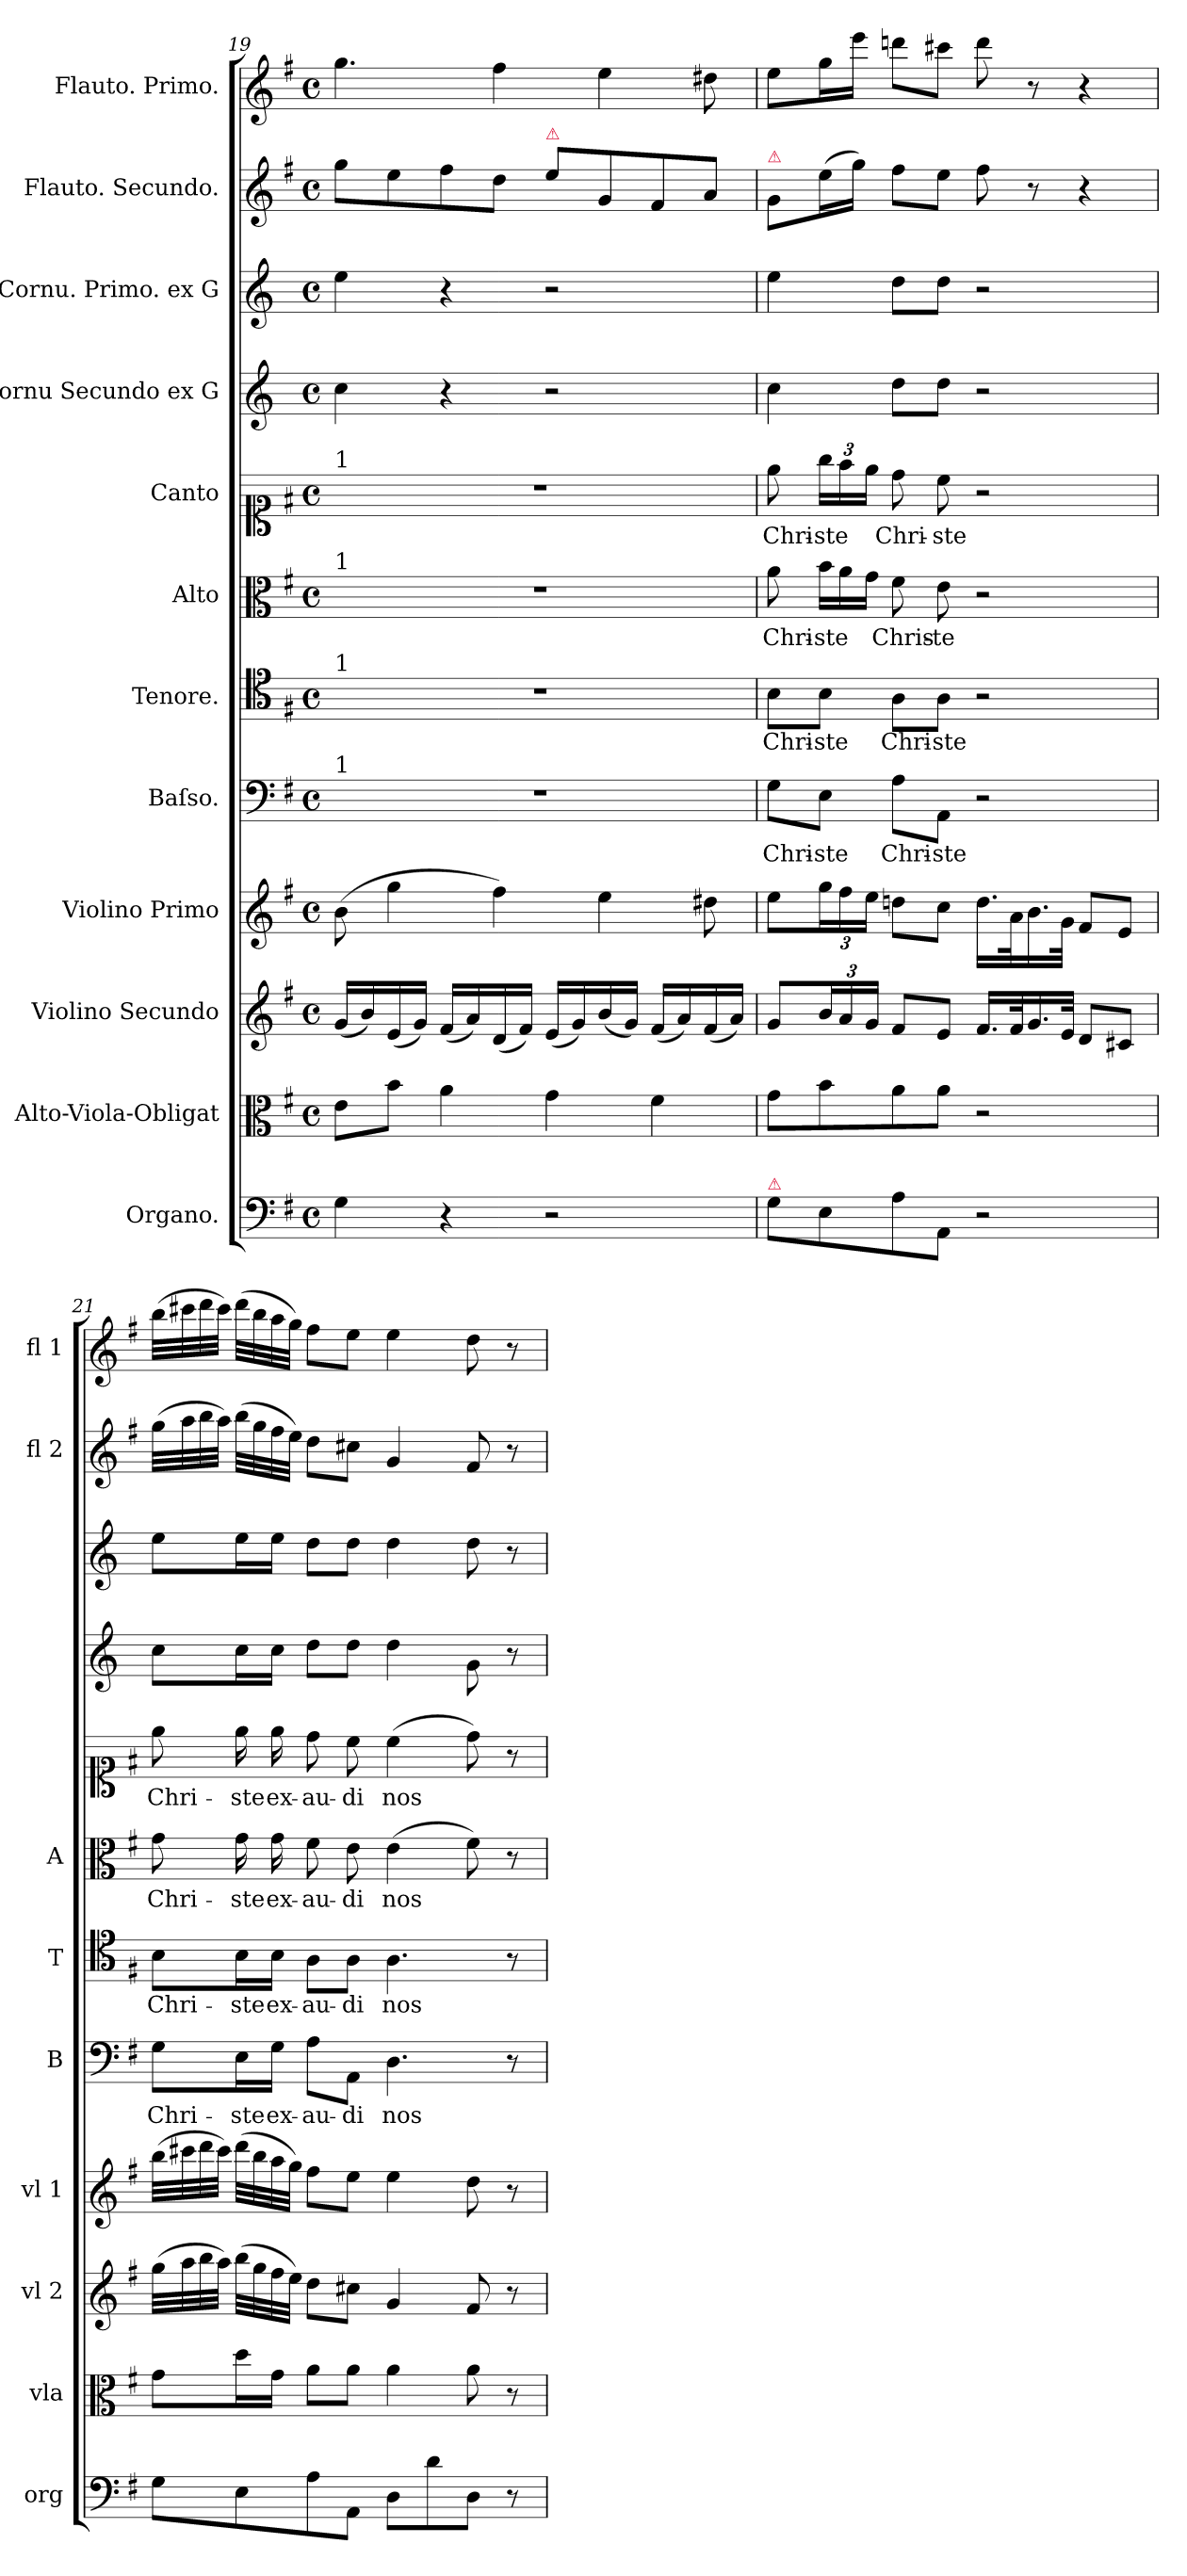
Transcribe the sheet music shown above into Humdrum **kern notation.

**kern	**kern	**kern	**dynam	**kern	**dynam	**kern	**text	**kern	**text	**kern	**text	**kern	**text	**kern	**dynam	**kern	**dynam	**kern	**dynam	**kern	**dynam
*part12	*part11	*part10	*part10	*part9	*part9	*part8	*part8	*part7	*part7	*part6	*part6	*part5	*part5	*part4	*part4	*part3	*part3	*part2	*part2	*part1	*part1
*staff12	*staff11	*staff10	*staff10	*staff9	*staff9	*staff8	*staff8	*staff7	*staff7	*staff6	*staff6	*staff5	*staff5	*staff4	*staff4	*staff3	*staff3	*staff2	*staff2	*staff1	*staff1
*I"Organo.	*I"Alto-Viola-Obligat	*I"Violino Secundo	*	*I"Violino Primo	*	*I"Baſso.	*	*I"Tenore.	*	*I"Alto	*	*I"Canto	*	*I"Cornu Secundo ex G	*	*I"Cornu. Primo. ex G	*	*I"Flauto. Secundo.	*	*I"Flauto. Primo.	*
*I'org	*I'vla	*I'vl 2	*	*I'vl 1	*	*I'B	*	*I'T	*	*I'A	*	*	*	*	*	*	*	*I'fl 2	*	*I'fl 1	*
*clefF4	*clefC3	*clefG2	*	*clefG2	*	*clefF4	*	*clefC4	*	*clefC3	*	*clefC1	*	*clefG2	*	*clefG2	*	*clefG2	*	*clefG2	*
*	*	*	*	*	*	*	*	*	*	*	*	*	*	*ITrd3c5	*	*ITrd3c5	*	*	*	*	*
*k[f#]	*k[f#]	*k[f#]	*	*k[f#]	*	*k[f#]	*	*k[f#]	*	*k[f#]	*	*k[f#]	*	*k[f#]	*	*k[f#]	*	*k[f#]	*	*k[f#]	*
*G:	*G:	*G:	*	*G:	*	*G:	*	*G:	*	*G:	*	*G:	*	*G:	*	*G:	*	*G:	*	*G:	*
*M4/4	*M4/4	*M4/4	*	*M4/4	*	*M4/4	*	*M4/4	*	*M4/4	*	*M4/4	*	*M4/4	*	*M4/4	*	*M4/4	*	*M4/4	*
*met(c)	*met(c)	*met(c)	*	*met(c)	*	*met(c)	*	*met(c)	*	*met(c)	*	*met(c)	*	*met(c)	*	*met(c)	*	*met(c)	*	*met(c)	*
=19	=19	=19	=19	=19	=19	=19	=19	=19	=19	=19	=19	=19	=19	=19	=19	=19	=19	=19	=19	=19	=19
!	!	!	!	!	!	!	!	!	!	!	!	!LO:TX:a:t=1	!	!	!	!	!	!	!	!	!
!	!	!	!	!	!	!	!	!	!	!LO:TX:a:t=1	!	!	!	!	!	!	!	!	!	!	!
!	!	!	!	!	!	!	!	!LO:TX:a:t=1	!	!	!	!	!	!	!	!	!	!	!	!	!
!	!	!	!	!	!	!LO:TX:a:t=1	!	!	!	!	!	!	!	!	!	!	!	!	!	!	!
4G\	8e\L	(16g/LL	.	(>8b\	.	1r	.	1r	.	1r	.	1r	.	4g\	.	4b\	.	8gg\L	.	4.gg\	.
.	.	16b/)	.	.	.	.	.	.	.	.	.	.	.	.	.	.	.	.	.	.	.
.	8b\J	(16e/	.	4gg\	.	.	.	.	.	.	.	.	.	.	.	.	.	8ee\	.	.	.
.	.	16g/JJ)	.	.	.	.	.	.	.	.	.	.	.	.	.	.	.	.	.	.	.
4r	4a\	(16f#/LL	.	.	.	.	.	.	.	.	.	.	.	4r	.	4r	.	8ff#\	.	.	.
.	.	16a/)	.	.	.	.	.	.	.	.	.	.	.	.	.	.	.	.	.	.	.
.	.	(16d/	.	4ff#\)	.	.	.	.	.	.	.	.	.	.	.	.	.	8dd\J	.	4ff#\	.
.	.	16f#/JJ)	.	.	.	.	.	.	.	.	.	.	.	.	.	.	.	.	.	.	.
!	!	!	!	!	!	!	!	!	!	!	!	!	!	!	!	!	!	!LO:TX:a:color=crimson:t=⚠	!	!	!
2r	4g\	(16e/LL	.	.	.	.	.	.	.	.	.	.	.	2r	.	2r	.	8ee\L	.	.	.
.	.	16g/)	.	.	.	.	.	.	.	.	.	.	.	.	.	.	.	.	.	.	.
.	.	(16b/	.	4ee\	.	.	.	.	.	.	.	.	.	.	.	.	.	8g/	.	4ee\	.
.	.	16g/JJ)	.	.	.	.	.	.	.	.	.	.	.	.	.	.	.	.	.	.	.
.	4f#\	(16f#/LL	.	.	.	.	.	.	.	.	.	.	.	.	.	.	.	8f#/	.	.	.
.	.	16a/)	.	.	.	.	.	.	.	.	.	.	.	.	.	.	.	.	.	.	.
.	.	(16f#/	.	8dd#X\	.	.	.	.	.	.	.	.	.	.	.	.	.	8a/J	.	8dd#X\	.
.	.	16a/JJ)	.	.	.	.	.	.	.	.	.	.	.	.	.	.	.	.	.	.	.
=20	=20	=20	=20	=20	=20	=20	=20	=20	=20	=20	=20	=20	=20	=20	=20	=20	=20	=20	=20	=20	=20
!	!	!	!	!	!	!	!	!	!	!	!	!	!	!	!	!	!	!LO:TX:a:color=crimson:t=⚠	!	!	!
!LO:TX:a:color=crimson:t=⚠	!	!	!	!	!	!	!	!	!	!	!	!	!	!	!	!	!	!	!	!	!
!	!	!	!	!	!	!	!	!	!	!	!	!	!	!	!LO:DY:b	!	!LO:DY:b	!	!LO:DY:b	!	!LO:DY:b
8G\L	8g\L	8g/L	.	8ee\L	.	8G\L	Chri-	8B\L	Chri-	8a\	Chri-	8ee\	Chri-	4g\	piano	4b\	piano	8g/L	piano	8ee\L	piano
*	*	*	*	*	*	*	*	*	*	*Xtuplet	*	*	*	*	*	*	*	*	*	*	*
8E\	8b\	24b/L	.	24gg\L	.	8E\J	-ste	8B\J	-ste	24b\LL	-ste	24gg\LL	-ste	.	.	.	.	(16ee\L	.	16gg\L	.
.	.	24a/	.	24ff#\	.	.	.	.	.	24a\	.	24ff#\	.	.	.	.	.	.	.	.	.
.	.	.	.	.	.	.	.	.	.	.	.	.	.	.	.	.	.	16gg\JJ)	.	16eee\JJ	.
.	.	24g/JJ	.	24ee\JJ	.	.	.	.	.	24g\JJ	.	24ee\JJ	.	.	.	.	.	.	.	.	.
!	!	!	!	!	!	!	!LO:LY:i	!	!LO:LY:i	!	!	!	!	!	!	!	!	!	!	!	!
8A\	8a\	8f#/L	.	8ddn\L	.	8A\L	Chri-	8A\L	Chri-	8f#\	Chris-	8dd\	Chri-	8a\L	.	8a\L	.	8ff#\L	.	8dddn\L	.
!	!	!	!	!	!	!	!LO:LY:i	!	!LO:LY:i	!	!	!	!	!	!	!	!	!	!	!	!
8AA/J	8a\J	8e/J	.	8cc\J	.	8AA\J	-ste	8A\J	-ste	8e\	-te	8cc\	-ste	8a\J	.	8a\J	.	8ee\J	.	8ccc#X\J	.
!	!	!	!LO:DY:b	!	!LO:DY:b	!	!	!	!	!	!	!	!	!	!	!	!	!	!	!	!
2r	2r	16.f#/LL	piano	16.dd\LL	piano	2r	.	2r	.	2r	.	2r	.	2r	.	2r	.	8ff#\	.	8ddd\	.
.	.	32f#/K	.	32a\K	.	.	.	.	.	.	.	.	.	.	.	.	.	.	.	.	.
.	.	16.g/	.	16.b\	.	.	.	.	.	.	.	.	.	.	.	.	.	8r	.	8r	.
.	.	32e/JJk	.	32g\JJk	.	.	.	.	.	.	.	.	.	.	.	.	.	.	.	.	.
.	.	8d/L	.	8f#/L	.	.	.	.	.	.	.	.	.	.	.	.	.	4r	.	4r	.
.	.	8c#X/J	.	8e/J	.	.	.	.	.	.	.	.	.	.	.	.	.	.	.	.	.
=21	=21	=21	=21	=21	=21	=21	=21	=21	=21	=21	=21	=21	=21	=21	=21	=21	=21	=21	=21	=21	=21
!	!	!	!LO:DY:b	!	!LO:DY:b	!	!	!	!	!	!	!	!	!	!	!	!LO:DY:b	!	!LO:DY:b	!	!LO:DY:b
8G\L	8g\L	(32gg\LLL	forte	(32bb\LLL	forte	8G\L	Chri-	8B\L	Chri-	8g\	Chri-	8ee\	Chri-	8g\L	.	8b\L	for	(32gg\LLL	for	(32bb\LLL	forte
.	.	32aa\	.	32ccc#X\	.	.	.	.	.	.	.	.	.	.	.	.	.	32aa\	.	32ccc#X\	.
.	.	32bb\	.	32ddd\	.	.	.	.	.	.	.	.	.	.	.	.	.	32bb\	.	32ddd\	.
.	.	32aa\JJJ)	.	32ccc#\JJJ)	.	.	.	.	.	.	.	.	.	.	.	.	.	32aa\JJJ)	.	32ccc#\JJJ)	.
8E\	16dd\L	(32bb\LLL	.	(32ddd\LLL	.	16E\L	-ste	16B\L	-ste	16g\	-ste	16ee\	-ste	16g\L	.	16b\L	.	(32bb\LLL	.	(32ddd\LLL	.
.	.	32gg\	.	32bb\	.	.	.	.	.	.	.	.	.	.	.	.	.	32gg\	.	32bb\	.
!	!	!	!	!	!	!	!	!	!	!	!	!	!	!	!LO:DY:b	!	!	!	!	!	!
.	16g\JJ	32ff#\	.	32aa\	.	16G\JJ	ex-	16B\JJ	ex-	16g\	ex-	16ee\	ex-	16g\JJ	for	16b\JJ	.	32ff#\	.	32aa\	.
.	.	32ee\JJJ)	.	32gg\JJJ)	.	.	.	.	.	.	.	.	.	.	.	.	.	32ee\JJJ)	.	32gg\JJJ)	.
8A\	8a\L	8dd\L	.	8ff#\L	.	8A\L	-au-	8A\L	-au-	8f#\	-au-	8dd\	-au-	8a\L	.	8a\L	.	8dd\L	.	8ff#\L	.
8AA/J	8a\J	8cc#X\J	.	8ee\J	.	8AA\J	-di	8A\J	-di	8e\	-di	8cc\	-di	8a\J	.	8a\J	.	8cc#X\J	.	8ee\J	.
8D\L	4a\	4g/	.	4ee\	.	4.D\	nos	4.A\	nos	(4e\	nos	(4cc\	nos	4a\	.	4a\	.	4g/	.	4ee\	.
8d\	.	.	.	.	.	.	.	.	.	.	.	.	.	.	.	.	.	.	.	.	.
8D\J	8a\	8f#/	.	8dd\	.	.	.	.	.	8f#\)	.	8dd\)	.	8d\	.	8a\	.	8f#/	.	8dd\	.
8r	8r	8r	.	8r	.	8r	.	8r	.	8r	.	8r	.	8r	.	8r	.	8r	.	8r	.
=	=	=	=	=	=	=	=	=	=	=	=	=	=	=	=	=	=	=	=	=	=
*-	*-	*-	*-	*-	*-	*-	*-	*-	*-	*-	*-	*-	*-	*-	*-	*-	*-	*-	*-	*-	*-
